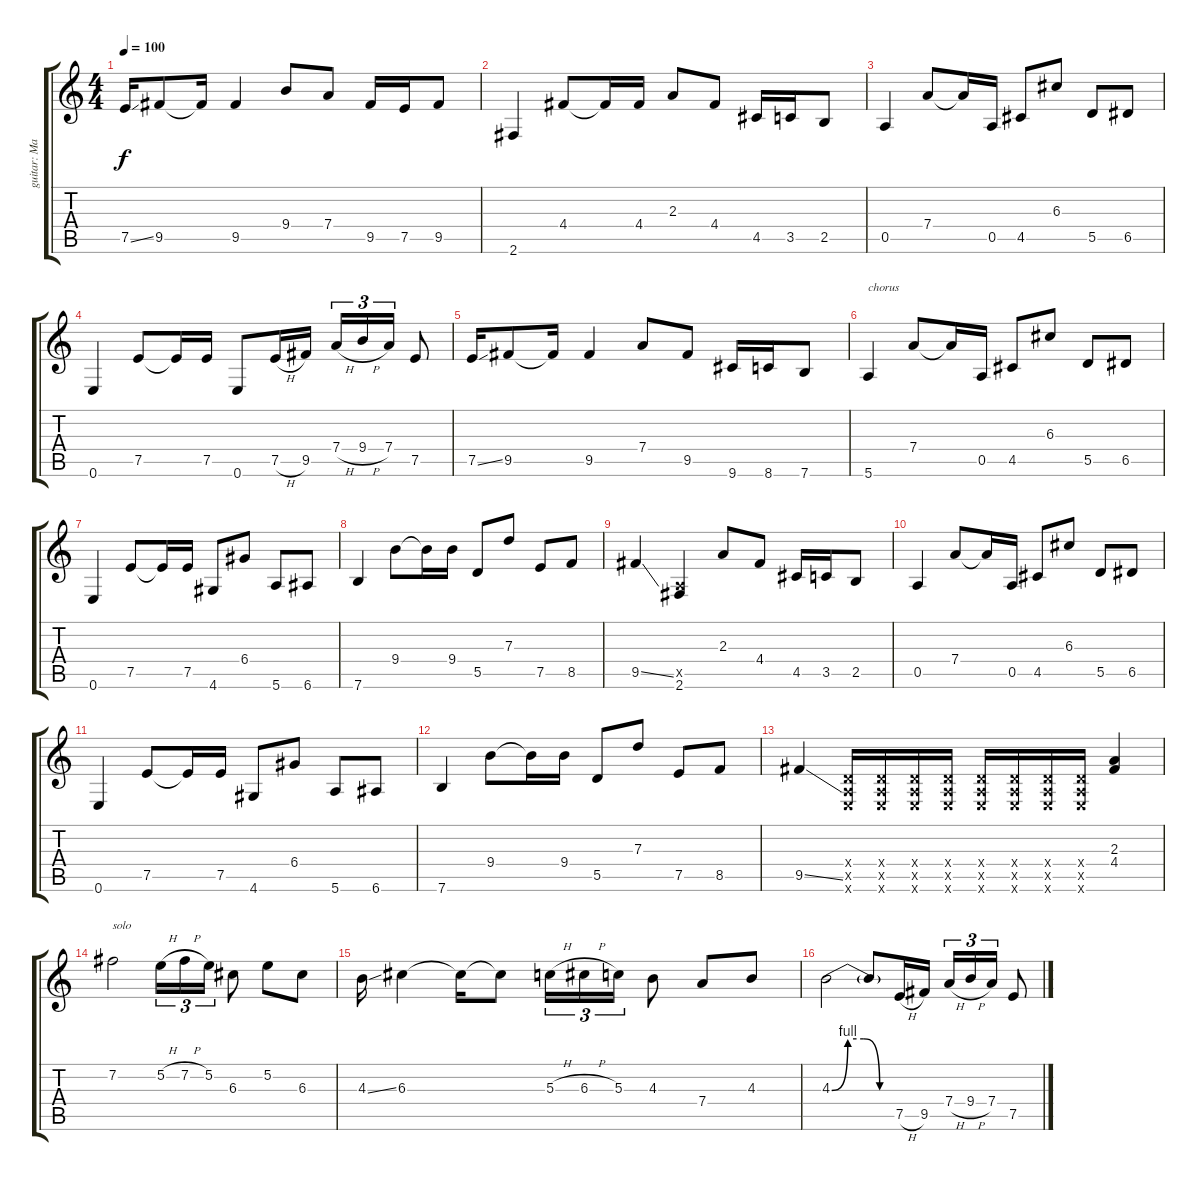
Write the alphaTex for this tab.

\track ("guitar: Matt" "guitar: Ma") {instrument distortionguitar}
\staff {score tabs}
\tuning (E4 B3 G3 D3 A2 E2) {hide}
\ts (4 4)
\tempo 100
\clef g2
\ks c
7.5{ss}.16{dy f} 9.5.8 9.5{t}.16 9.5.4 9.4.8 7.4.8 9.5.16 7.5.16 9.5.8 |
2.6.4 4.4.8 4.4{t}.16 4.4.16 2.3.8 4.4.8 4.5.16 3.5.16 2.5.8 |
0.5.4 7.4.8 7.4{t}.16 0.5.16 4.5.8 6.3.8 5.5.8 6.5.8 |
0.6.4 7.5.8 7.5{t}.16 7.5.16 0.6.8 7.5{h}.16 9.5.16 7.4{h}.16{tu (3 2)} 9.4{h}.16{tu (3 2)} 7.4.16{tu (3 2)} 7.5.8 |
7.5{ss}.16 9.5.8 9.5{t}.16 9.5.4 7.4.8 9.5.8 9.6.16 8.6.16 7.6.8 |
5.6.4{txt "chorus"} 7.4.8 7.4{t}.16 0.5.16 4.5.8 6.3.8 5.5.8 6.5.8 |
0.6.4 7.5.8 7.5{t}.16 7.5.16 4.6.8 6.4.8 5.6.8 6.6.8 |
7.6.4 9.4.8 9.4{t}.16 9.4.16 5.5.8 7.3.8 7.5.8 8.5.8 |
9.5{ss}.4 (0.5{x} 2.6).4 2.3.8 4.4.8 4.5.16 3.5.16 2.5.8 |
0.5.4 7.4.8 7.4{t}.16 0.5.16 4.5.8 6.3.8 5.5.8 6.5.8 |
0.6.4 7.5.8 7.5{t}.16 7.5.16 4.6.8 6.4.8 5.6.8 6.6.8 |
7.6.4 9.4.8 9.4{t}.16 9.4.16 5.5.8 7.3.8 7.5.8 8.5.8 |
9.5{ss}.4 (0.4{x} 0.5{x} 0.6{x}).16 (0.4{x} 0.5{x} 0.6{x}).16 (0.4{x} 0.5{x} 0.6{x}).16 (0.4{x} 0.5{x} 0.6{x}).16 (0.4{x} 0.5{x} 0.6{x}).16 (0.4{x} 0.5{x} 0.6{x}).16 (0.4{x} 0.5{x} 0.6{x}).16 (0.4{x} 0.5{x} 0.6{x}).16 (2.3 4.4).4 |
7.2.2{txt "solo"} 5.2{h}.16{tu (3 2)} 7.2{h}.16{tu (3 2)} 5.2.16{tu (3 2)} 6.3.8 5.2.8 6.3.8 |
4.3{ss}.16 6.3.4 6.3{t}.16 6.3{t}.8 5.3{h}.16{tu (3 2)} 6.3{h}.16{tu (3 2)} 5.3.16{tu (3 2)} 4.3.8 7.4.8 4.3.8 |
4.3{be (custom 0 0 15 4 30 4 45 0 60 0)}.2 4.3{t}.8 7.5{h}.16 9.5.16 7.4{h}.16{tu (3 2)} 9.4{h}.16{tu (3 2)} 7.4.16{tu (3 2)} 7.5.8
